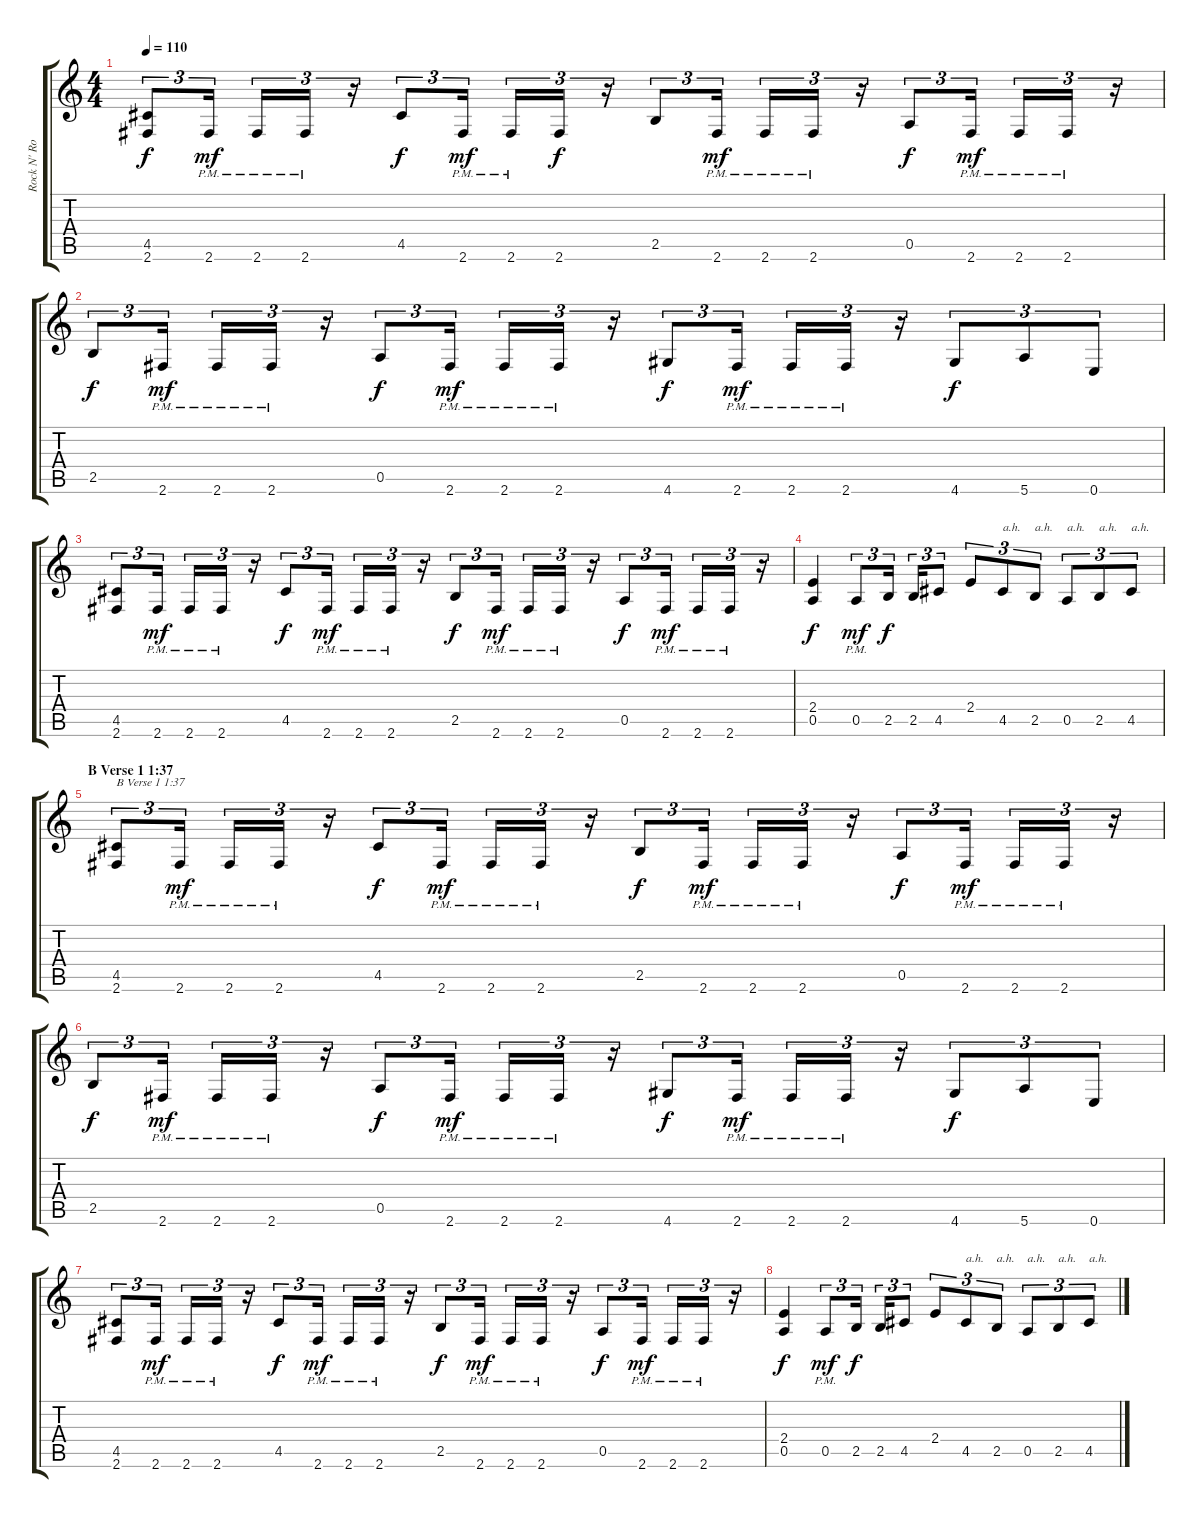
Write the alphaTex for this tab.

\track ("Rock N' Rolf (left)" "Rock N' Ro") {instrument distortionguitar}
\staff {score tabs}
\tuning (E4 B3 G3 D3 A2 E2) {hide}
\ts (4 4)
\tempo 110
\clef g2
\ks c
(4.5 2.6).8{tu (3 2) dy f} 2.6{pm}.16{tu (3 2) dy mf} 2.6{pm}.16{tu (3 2)} 2.6{pm}.16{tu (3 2)} r.16{tu (3 2)} 4.5.8{tu (3 2) dy f} 2.6{pm}.16{tu (3 2) dy mf} 2.6{pm}.16{tu (3 2)} 2.6.16{tu (3 2) dy f} r.16{tu (3 2)} 2.5.8{tu (3 2)} 2.6{pm}.16{tu (3 2) dy mf} 2.6{pm}.16{tu (3 2)} 2.6{pm}.16{tu (3 2)} r.16{tu (3 2)} 0.5.8{tu (3 2) dy f} 2.6{pm}.16{tu (3 2) dy mf} 2.6{pm}.16{tu (3 2)} 2.6{pm}.16{tu (3 2)} r.16{tu (3 2)} |
2.5.8{tu (3 2) dy f} 2.6{pm}.16{tu (3 2) dy mf} 2.6{pm}.16{tu (3 2)} 2.6{pm}.16{tu (3 2)} r.16{tu (3 2)} 0.5.8{tu (3 2) dy f} 2.6{pm}.16{tu (3 2) dy mf} 2.6{pm}.16{tu (3 2)} 2.6{pm}.16{tu (3 2)} r.16{tu (3 2)} 4.6.8{tu (3 2) dy f} 2.6{pm}.16{tu (3 2) dy mf} 2.6{pm}.16{tu (3 2)} 2.6{pm}.16{tu (3 2)} r.16{tu (3 2)} 4.6.8{tu (3 2) dy f} 5.6.8{tu (3 2)} 0.6.8{tu (3 2)} |
(4.5 2.6).8{tu (3 2)} 2.6{pm}.16{tu (3 2) dy mf} 2.6{pm}.16{tu (3 2)} 2.6{pm}.16{tu (3 2)} r.16{tu (3 2)} 4.5.8{tu (3 2) dy f} 2.6{pm}.16{tu (3 2) dy mf} 2.6{pm}.16{tu (3 2)} 2.6{pm}.16{tu (3 2)} r.16{tu (3 2)} 2.5.8{tu (3 2) dy f} 2.6{pm}.16{tu (3 2) dy mf} 2.6{pm}.16{tu (3 2)} 2.6{pm}.16{tu (3 2)} r.16{tu (3 2)} 0.5.8{tu (3 2) dy f} 2.6{pm}.16{tu (3 2) dy mf} 2.6{pm}.16{tu (3 2)} 2.6{pm}.16{tu (3 2)} r.16{tu (3 2)} |
(2.4 0.5).4{dy f} 0.5{pm}.8{tu (3 2) dy mf} 2.5.16{tu (3 2) dy f} 2.5.16{tu (3 2)} 4.5.8{tu (3 2)} 2.4.8{tu (3 2)} 4.5.8{tu (3 2) txt "a.h."} 2.5.8{tu (3 2) txt "a.h."} 0.5.8{tu (3 2) txt "a.h."} 2.5.8{tu (3 2) txt "a.h."} 4.5.8{tu (3 2) txt "a.h."} |
\section ("" "B Verse 1 1:37")
(4.5 2.6).8{tu (3 2) txt "B Verse 1 1:37"} 2.6{pm}.16{tu (3 2) dy mf} 2.6{pm}.16{tu (3 2)} 2.6{pm}.16{tu (3 2)} r.16{tu (3 2)} 4.5.8{tu (3 2) dy f} 2.6{pm}.16{tu (3 2) dy mf} 2.6{pm}.16{tu (3 2)} 2.6{pm}.16{tu (3 2)} r.16{tu (3 2)} 2.5.8{tu (3 2) dy f} 2.6{pm}.16{tu (3 2) dy mf} 2.6{pm}.16{tu (3 2)} 2.6{pm}.16{tu (3 2)} r.16{tu (3 2)} 0.5.8{tu (3 2) dy f} 2.6{pm}.16{tu (3 2) dy mf} 2.6{pm}.16{tu (3 2)} 2.6{pm}.16{tu (3 2)} r.16{tu (3 2)} |
2.5.8{tu (3 2) dy f} 2.6{pm}.16{tu (3 2) dy mf} 2.6{pm}.16{tu (3 2)} 2.6{pm}.16{tu (3 2)} r.16{tu (3 2)} 0.5.8{tu (3 2) dy f} 2.6{pm}.16{tu (3 2) dy mf} 2.6{pm}.16{tu (3 2)} 2.6{pm}.16{tu (3 2)} r.16{tu (3 2)} 4.6.8{tu (3 2) dy f} 2.6{pm}.16{tu (3 2) dy mf} 2.6{pm}.16{tu (3 2)} 2.6{pm}.16{tu (3 2)} r.16{tu (3 2)} 4.6.8{tu (3 2) dy f} 5.6.8{tu (3 2)} 0.6.8{tu (3 2)} |
(4.5 2.6).8{tu (3 2)} 2.6{pm}.16{tu (3 2) dy mf} 2.6{pm}.16{tu (3 2)} 2.6{pm}.16{tu (3 2)} r.16{tu (3 2)} 4.5.8{tu (3 2) dy f} 2.6{pm}.16{tu (3 2) dy mf} 2.6{pm}.16{tu (3 2)} 2.6{pm}.16{tu (3 2)} r.16{tu (3 2)} 2.5.8{tu (3 2) dy f} 2.6{pm}.16{tu (3 2) dy mf} 2.6{pm}.16{tu (3 2)} 2.6{pm}.16{tu (3 2)} r.16{tu (3 2)} 0.5.8{tu (3 2) dy f} 2.6{pm}.16{tu (3 2) dy mf} 2.6{pm}.16{tu (3 2)} 2.6{pm}.16{tu (3 2)} r.16{tu (3 2)} |
(2.4 0.5).4{dy f} 0.5{pm}.8{tu (3 2) dy mf} 2.5.16{tu (3 2) dy f} 2.5.16{tu (3 2)} 4.5.8{tu (3 2)} 2.4.8{tu (3 2)} 4.5.8{tu (3 2) txt "a.h."} 2.5.8{tu (3 2) txt "a.h."} 0.5.8{tu (3 2) txt "a.h."} 2.5.8{tu (3 2) txt "a.h."} 4.5.8{tu (3 2) txt "a.h."}
